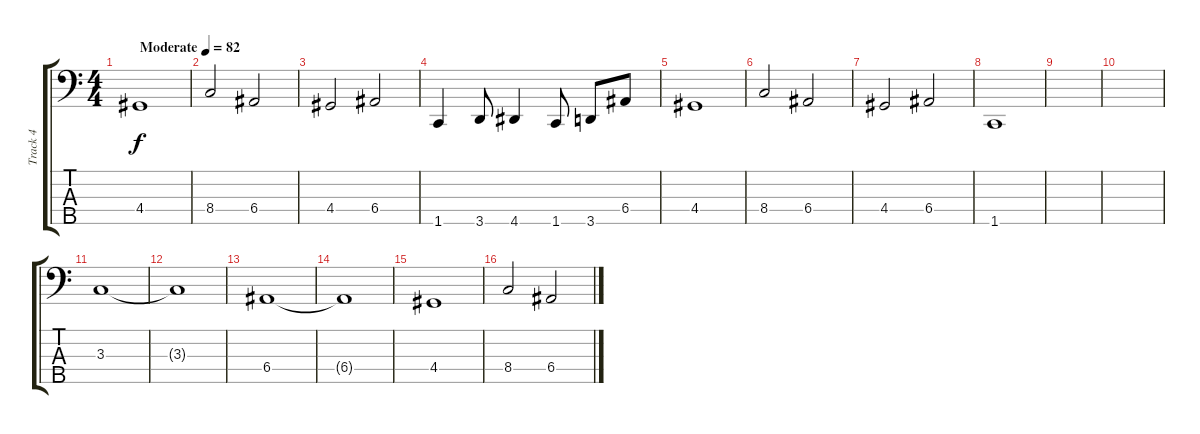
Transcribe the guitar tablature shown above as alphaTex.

\track ("Track 4" "Track 4") {instrument contrabass}
\staff {score tabs}
\tuning (G2 D2 A1 E1 B0) {hide}
\ts (4 4)
\tempo (82 "Moderate")
\clef f4
\ks c
4.4.1{dy f instrument contrabass} |
8.4.2 6.4.2 |
4.4.2 6.4.2 |
1.5.4 3.5.8 4.5.4 1.5.8 3.5.8 6.4.8 |
4.4.1 |
8.4.2 6.4.2 |
4.4.2 6.4.2 |
1.5.1 |
|
|
3.3.1 |
3.3{t}.1 |
6.4.1 |
6.4{t}.1 |
4.4.1 |
8.4.2 6.4.2
